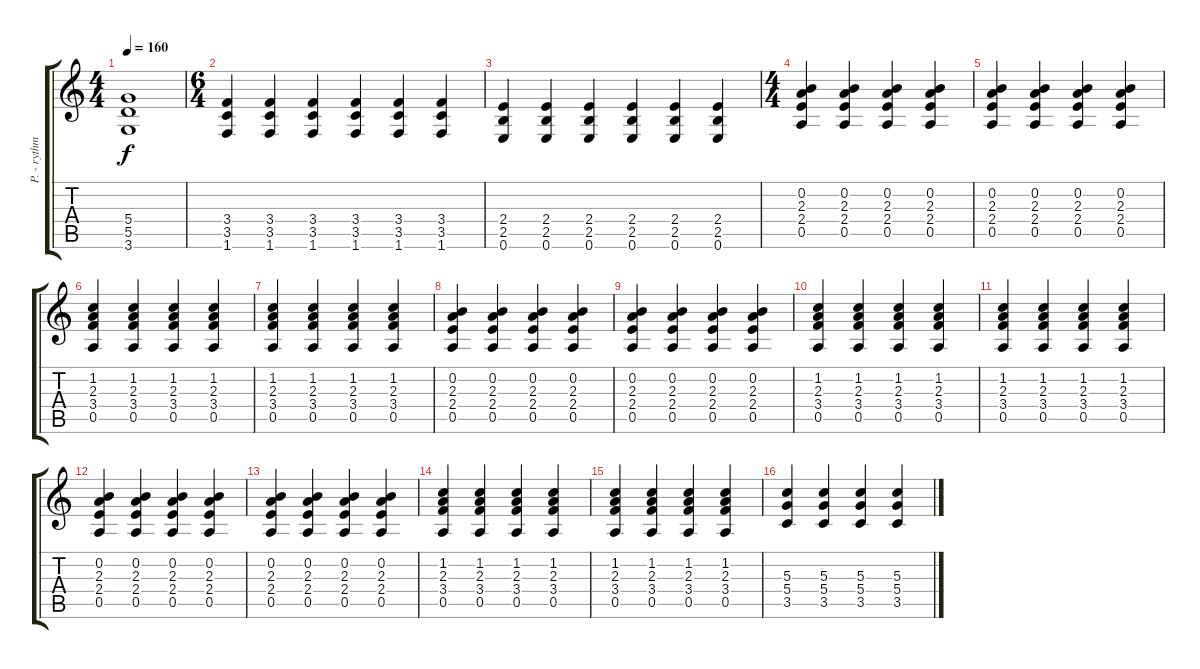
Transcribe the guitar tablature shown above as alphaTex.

\track ("P. - rythm guitar" "P. - rythm") {instrument distortionguitar}
\staff {score tabs}
\tuning (E4 B3 G3 D3 A2 E2) {hide}
\ts (4 4)
\tempo 160
\clef g2
\ks c
(5.4 5.5 3.6).1{dy f} |
\ts (6 4)
(3.4 3.5 1.6).4 (3.4 3.5 1.6).4 (3.4 3.5 1.6).4 (3.4 3.5 1.6).4 (3.4 3.5 1.6).4 (3.4 3.5 1.6).4 |
(2.4 2.5 0.6).4 (2.4 2.5 0.6).4 (2.4 2.5 0.6).4 (2.4 2.5 0.6).4 (2.4 2.5 0.6).4 (2.4 2.5 0.6).4 |
\ts (4 4)
(0.2 2.3 2.4 0.5).4 (0.2 2.3 2.4 0.5).4 (0.2 2.3 2.4 0.5).4 (0.2 2.3 2.4 0.5).4 |
(0.2 2.3 2.4 0.5).4 (0.2 2.3 2.4 0.5).4 (0.2 2.3 2.4 0.5).4 (0.2 2.3 2.4 0.5).4 |
(1.2 2.3 3.4 0.5).4 (1.2 2.3 3.4 0.5).4 (1.2 2.3 3.4 0.5).4 (1.2 2.3 3.4 0.5).4 |
(1.2 2.3 3.4 0.5).4 (1.2 2.3 3.4 0.5).4 (1.2 2.3 3.4 0.5).4 (1.2 2.3 3.4 0.5).4 |
(0.2 2.3 2.4 0.5).4 (0.2 2.3 2.4 0.5).4 (0.2 2.3 2.4 0.5).4 (0.2 2.3 2.4 0.5).4 |
(0.2 2.3 2.4 0.5).4 (0.2 2.3 2.4 0.5).4 (0.2 2.3 2.4 0.5).4 (0.2 2.3 2.4 0.5).4 |
(1.2 2.3 3.4 0.5).4 (1.2 2.3 3.4 0.5).4 (1.2 2.3 3.4 0.5).4 (1.2 2.3 3.4 0.5).4 |
(1.2 2.3 3.4 0.5).4 (1.2 2.3 3.4 0.5).4 (1.2 2.3 3.4 0.5).4 (1.2 2.3 3.4 0.5).4 |
(0.2 2.3 2.4 0.5).4 (0.2 2.3 2.4 0.5).4 (0.2 2.3 2.4 0.5).4 (0.2 2.3 2.4 0.5).4 |
(0.2 2.3 2.4 0.5).4 (0.2 2.3 2.4 0.5).4 (0.2 2.3 2.4 0.5).4 (0.2 2.3 2.4 0.5).4 |
(1.2 2.3 3.4 0.5).4 (1.2 2.3 3.4 0.5).4 (1.2 2.3 3.4 0.5).4 (1.2 2.3 3.4 0.5).4 |
(1.2 2.3 3.4 0.5).4 (1.2 2.3 3.4 0.5).4 (1.2 2.3 3.4 0.5).4 (1.2 2.3 3.4 0.5).4 |
(5.3 5.4 3.5).4 (5.3 5.4 3.5).4 (5.3 5.4 3.5).4 (5.3 5.4 3.5).4
